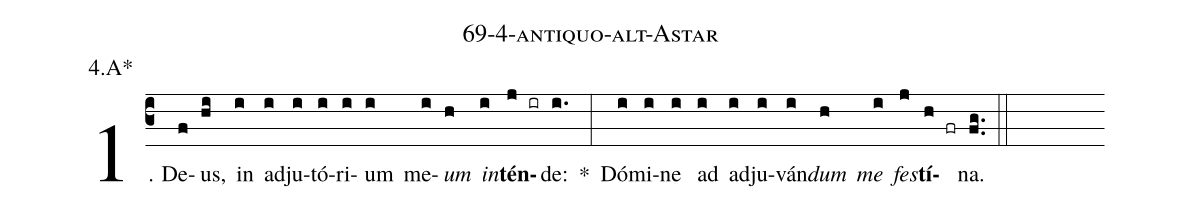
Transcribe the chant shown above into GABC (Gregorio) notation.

name: 69-4-antiquo-alt-Astar;
annotation: 4.A*;
%%
(c3)1. De(f)us,(hi) in(i) ad(i)ju(i)tó(i)ri(i)um(i) me(i)<i>um</i>(h) <i>in</i>(i)<b>tén</b>(j ir)de:(i.) *(:) Dó(i)mi(i)ne(i) ad(i) ad(i)ju(i)ván(i)<i>dum</i>(h) <i>me</i>(i) <i>fes</i>(j)<b>tí</b>(h fr)na.(fg..) (::)
